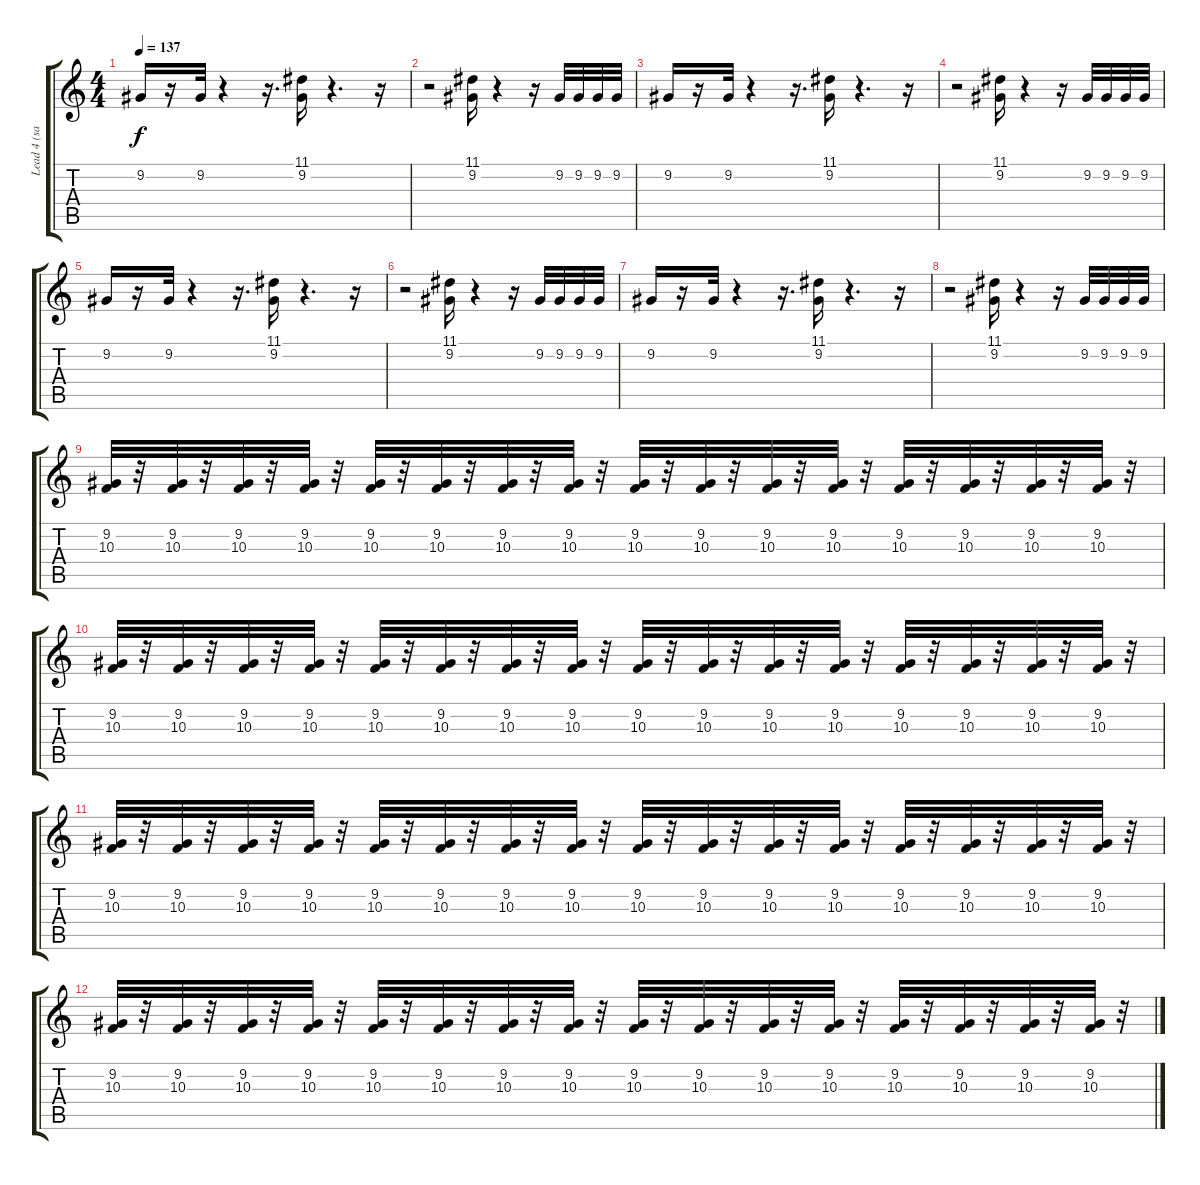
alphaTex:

\track ("Lead 4 (sawtooth)" "Lead 4 (sa") {instrument lead2sawtooth}
\staff {score tabs}
\tuning (E4 B3 G3 D3 A2 E2) {hide}
\ts (4 4)
\tempo 137
\clef g2
\ks c
9.2.16{dy f volume 12} r.16 9.2.32 r.4 r.16{d} (11.1 9.2).16 r.4{d} r.16 |
r.2 (11.1 9.2).16 r.4 r.16 9.2.32 9.2.32 9.2.32 9.2.32 |
9.2.16 r.16 9.2.32 r.4 r.16{d} (11.1 9.2).16 r.4{d} r.16 |
r.2 (11.1 9.2).16 r.4 r.16 9.2.32 9.2.32 9.2.32 9.2.32 |
9.2.16 r.16 9.2.32 r.4 r.16{d} (11.1 9.2).16 r.4{d} r.16 |
r.2 (11.1 9.2).16 r.4 r.16 9.2.32 9.2.32 9.2.32 9.2.32 |
9.2.16 r.16 9.2.32 r.4 r.16{d} (11.1 9.2).16 r.4{d} r.16 |
r.2 (11.1 9.2).16 r.4 r.16 9.2.32 9.2.32 9.2.32 9.2.32{volume 8} |
(9.2 10.3).32 r.32 (9.2 10.3).32{volume 8} r.32 (9.2 10.3).32{volume 7} r.32 (9.2 10.3).32{volume 7} r.32 (9.2 10.3).32{volume 6} r.32 (9.2 10.3).32{volume 6} r.32 (9.2 10.3).32{volume 6} r.32 (9.2 10.3).32{volume 5} r.32 (9.2 10.3).32{volume 5} r.32 (9.2 10.3).32{volume 5} r.32 (9.2 10.3).32{volume 4} r.32 (9.2 10.3).32{volume 4} r.32 (9.2 10.3).32{volume 4} r.32 (9.2 10.3).32{volume 3} r.32 (9.2 10.3).32 r.32 (9.2 10.3).32{volume 3} r.32 |
(9.2 10.3).32{volume 3} r.32 (9.2 10.3).32{volume 3} r.32 (9.2 10.3).32 r.32 (9.2 10.3).32{volume 3} r.32 (9.2 10.3).32{volume 2} r.32 (9.2 10.3).32{volume 2} r.32 (9.2 10.3).32{volume 2} r.32 (9.2 10.3).32 r.32 (9.2 10.3).32{volume 2} r.32 (9.2 10.3).32{volume 2} r.32 (9.2 10.3).32{volume 2} r.32 (9.2 10.3).32 r.32 (9.2 10.3).32{volume 2} r.32 (9.2 10.3).32{volume 2} r.32 (9.2 10.3).32{volume 2} r.32 (9.2 10.3).32{volume 1} r.32 |
(9.2 10.3).32 r.32 (9.2 10.3).32 r.32 (9.2 10.3).32{volume 1} r.32 (9.2 10.3).32 r.32 (9.2 10.3).32 r.32 (9.2 10.3).32{volume 1} r.32 (9.2 10.3).32 r.32 (9.2 10.3).32 r.32 (9.2 10.3).32{volume 1} r.32 (9.2 10.3).32 r.32 (9.2 10.3).32 r.32 (9.2 10.3).32{volume 1} r.32 (9.2 10.3).32 r.32 (9.2 10.3).32 r.32 (9.2 10.3).32{volume 1} r.32 (9.2 10.3).32 r.32 |
(9.2 10.3).32 r.32 (9.2 10.3).32{volume 1} r.32 (9.2 10.3).32 r.32 (9.2 10.3).32 r.32 (9.2 10.3).32{volume 0} r.32 (9.2 10.3).32 r.32 (9.2 10.3).32 r.32 (9.2 10.3).32{volume 0} r.32 (9.2 10.3).32 r.32 (9.2 10.3).32 r.32 (9.2 10.3).32{volume 0} r.32 (9.2 10.3).32 r.32 (9.2 10.3).32 r.32 (9.2 10.3).32{volume 0} r.32 (9.2 10.3).32 r.32 (9.2 10.3).32 r.32
